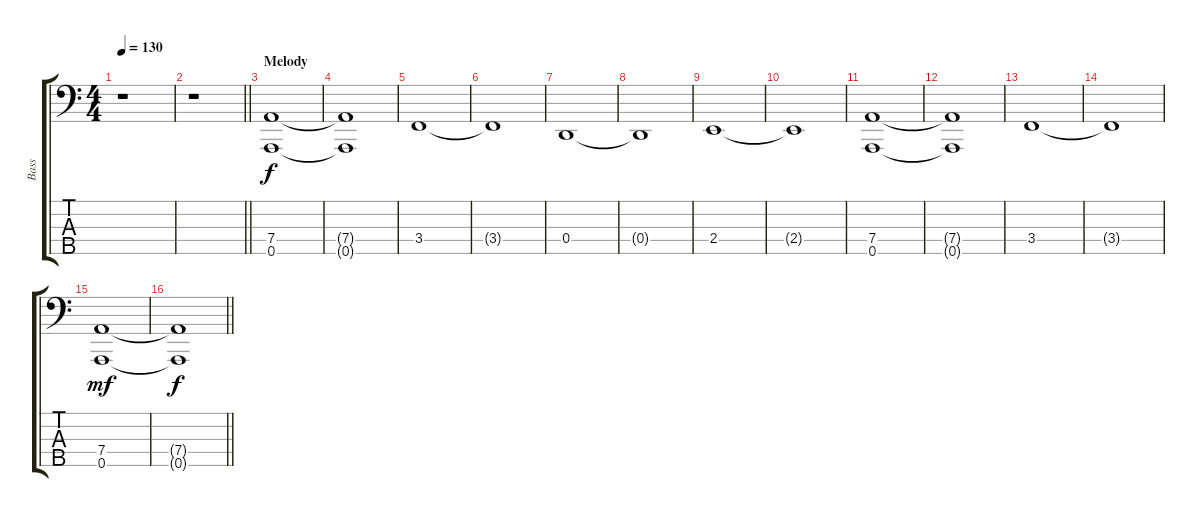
\track ("Bass" "Bass") {instrument electricbassfinger}
\staff {score tabs}
\tuning (F2 C2 G1 D1 A0) {hide}
\ts (4 4)
\tempo 130
\clef f4
\ks c
r.1{dy f} |
\barLineRight lightlight
r.1 |
\section ("" "Melody")
(7.4 0.5).1 |
(7.4{t} 0.5{t}).1 |
3.4.1 |
3.4{t}.1 |
0.4.1 |
0.4{t}.1 |
2.4.1 |
2.4{t}.1 |
(7.4 0.5).1 |
(7.4{t} 0.5{t}).1 |
3.4.1 |
3.4{t}.1 |
(7.4 0.5).1{dy mf} |
\barLineRight lightlight
(7.4{t} 0.5{t}).1{dy f}
